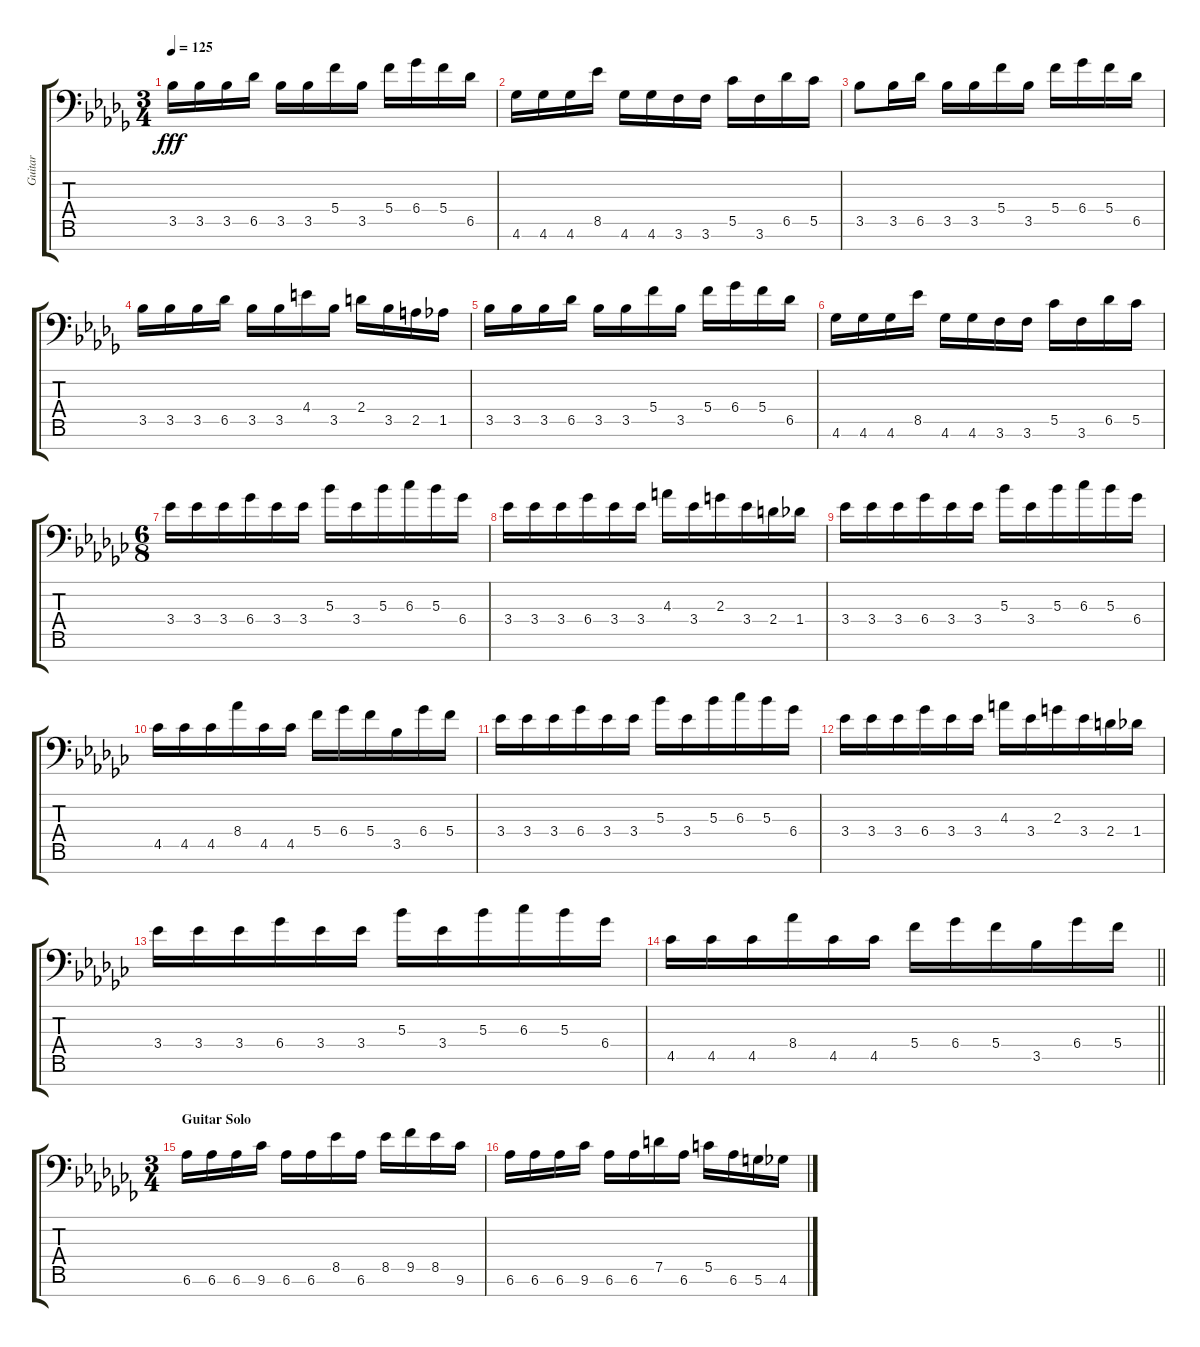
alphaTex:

\track ("Guitar" "Guitar") {instrument distortionguitar}
\staff {score tabs}
\tuning (D4 A3 F3 C3 G2 D2 A1) {hide}
\ts (3 4)
\tempo 125
\clef f4
\ks bbminor
3.5.16{dy fff} 3.5.16 3.5.16 6.5.16 3.5.16 3.5.16 5.4.16 3.5.16 5.4.16 6.4.16 5.4.16 6.5.16 |
4.6.16 4.6.16 4.6.16 8.5.16 4.6.16 4.6.16 3.6.16 3.6.16 5.5.16 3.6.16 6.5.16 5.5.16 |
3.5.8 3.5.16 6.5.16 3.5.16 3.5.16 5.4.16 3.5.16 5.4.16 6.4.16 5.4.16 6.5.16 |
3.5.16 3.5.16 3.5.16 6.5.16 3.5.16 3.5.16 4.4.16 3.5.16 2.4.16 3.5.16 2.5.16 1.5.16 |
3.5.16 3.5.16 3.5.16 6.5.16 3.5.16 3.5.16 5.4.16 3.5.16 5.4.16 6.4.16 5.4.16 6.5.16 |
4.6.16 4.6.16 4.6.16 8.5.16 4.6.16 4.6.16 3.6.16 3.6.16 5.5.16 3.6.16 6.5.16 5.5.16 |
\ts (6 8)
\ks ebminor
3.4.16 3.4.16 3.4.16 6.4.16 3.4.16 3.4.16 5.3.16 3.4.16 5.3.16 6.3.16 5.3.16 6.4.16 |
3.4.16 3.4.16 3.4.16 6.4.16 3.4.16 3.4.16 4.3.16 3.4.16 2.3.16 3.4.16 2.4.16 1.4.16 |
3.4.16 3.4.16 3.4.16 6.4.16 3.4.16 3.4.16 5.3.16 3.4.16 5.3.16 6.3.16 5.3.16 6.4.16 |
4.5.16 4.5.16 4.5.16 8.4.16 4.5.16 4.5.16 5.4.16 6.4.16 5.4.16 3.5.16 6.4.16 5.4.16 |
3.4.16 3.4.16 3.4.16 6.4.16 3.4.16 3.4.16 5.3.16 3.4.16 5.3.16 6.3.16 5.3.16 6.4.16 |
3.4.16 3.4.16 3.4.16 6.4.16 3.4.16 3.4.16 4.3.16 3.4.16 2.3.16 3.4.16 2.4.16 1.4.16 |
3.4.16 3.4.16 3.4.16 6.4.16 3.4.16 3.4.16 5.3.16 3.4.16 5.3.16 6.3.16 5.3.16 6.4.16 |
\barLineRight lightlight
4.5.16 4.5.16 4.5.16 8.4.16 4.5.16 4.5.16 5.4.16 6.4.16 5.4.16 3.5.16 6.4.16 5.4.16 |
\ts (3 4)
\section ("" "Guitar Solo")
\ks abminor
6.6.16 6.6.16 6.6.16 9.6.16 6.6.16 6.6.16 8.5.16 6.6.16 8.5.16 9.5.16 8.5.16 9.6.16 |
6.6.16 6.6.16 6.6.16 9.6.16 6.6.16 6.6.16 7.5.16 6.6.16 5.5.16 6.6.16 5.6.16 4.6.16
